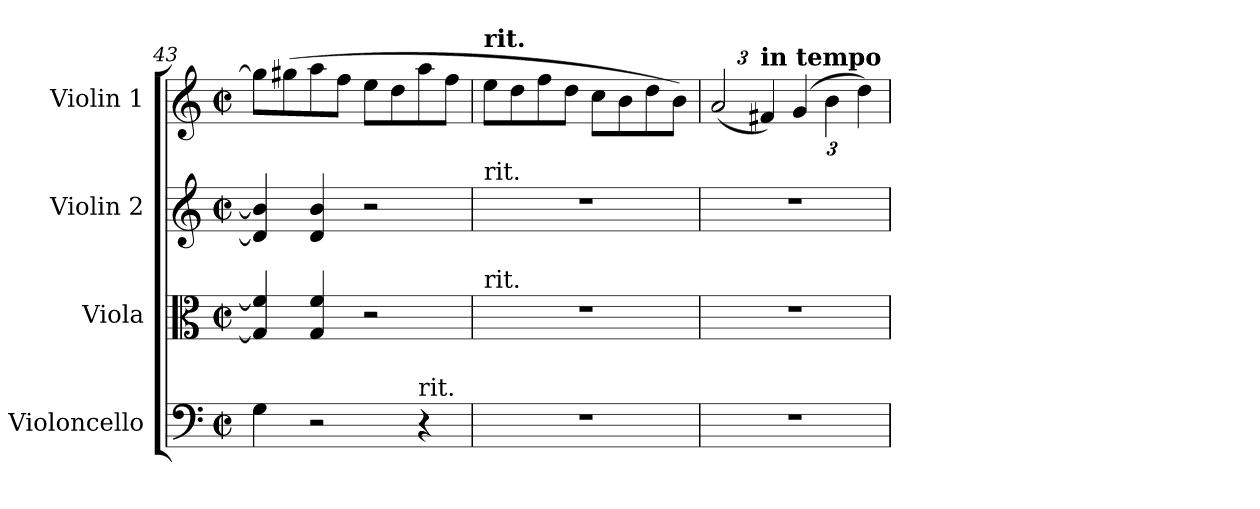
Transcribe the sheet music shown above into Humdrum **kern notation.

**kern	**kern	**kern	**kern
*part4	*part3	*part2	*part1
*staff4	*staff3	*staff2	*staff1
*I"Violoncello	*I"Viola	*I"Violin 2	*I"Violin 1
*I'Vc	*I'Vla	*I'Vln	*I'Vln
*clefF4	*clefC3	*clefG2	*clefG2
*k[]	*k[]	*k[]	*k[]
*M2/2	*M2/2	*M2/2	*M2/2
*met(c|)	*met(c|)	*met(c|)	*met(c|)
=43	=43	=43	=43
4G\	4G/] 4f/]	4d/] 4b/]	8gg\L]
.	.	.	(8gg#X\
2r	4G/ 4f/	4d/ 4b/	8aa\
.	.	.	8ff\J
.	2r	2r	8ee\L
.	.	.	8dd\
!LO:TX:a:t=rit.	!	!	!
4r	.	.	8aa\
.	.	.	8ff\J
=44	=44	=44	=44
!	!	!	!LO:TX:a:B:t=rit.
!	!	!LO:TX:a:t=rit.	!
!	!LO:TX:a:t=rit.	!	!
1r	1r	1r	8ee\L
.	.	.	8dd\
.	.	.	8ff\
.	.	.	8dd\J
.	.	.	8cc\L
.	.	.	8b\
.	.	.	8dd\
.	.	.	8b\J)
!!LO:LB:g=z
=45	=45	=45	=45
*	*	*	*Xbrackettup
1r	1r	1r	(3a/
!	!	!	!LO:TX:a:B:t=in tempo
.	.	.	6f#X/)
.	.	.	(6g/
.	.	.	6b\
.	.	.	6dd\)
=	=	=	=
*-	*-	*-	*-
